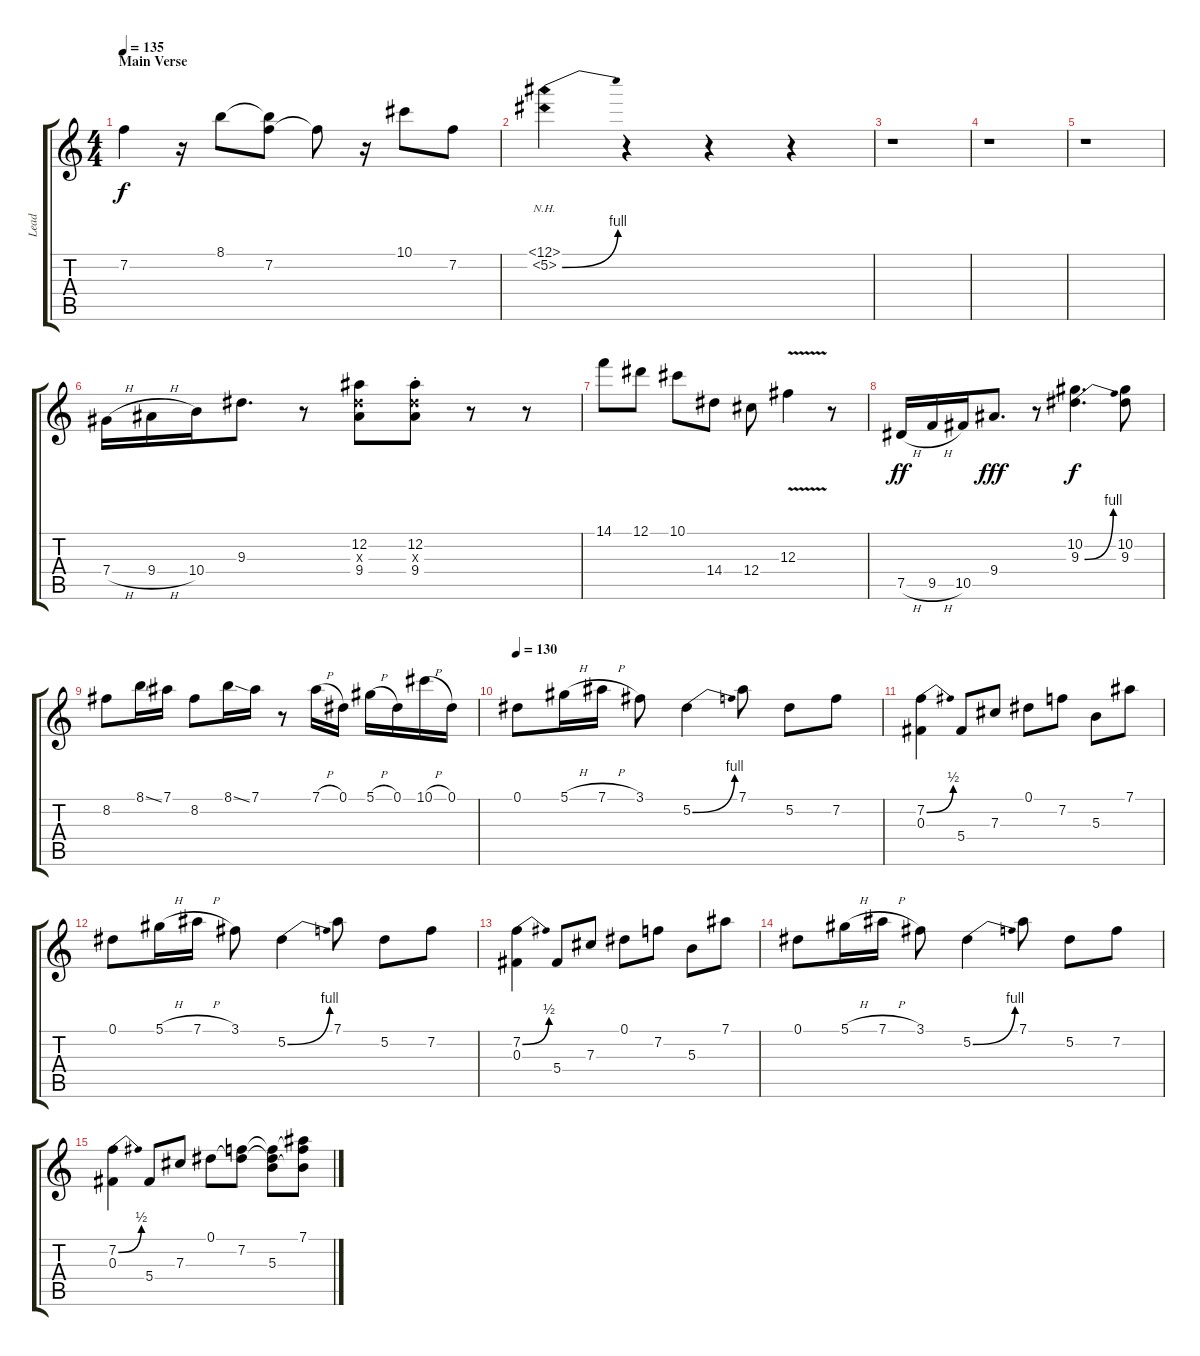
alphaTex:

\track ("Lead" "Lead") {instrument overdrivenguitar}
\staff {score tabs}
\tuning (Eb4 Bb3 Gb3 Db3 Ab2 Eb2) {hide}
\ts (4 4)
\section ("" "Main Verse")
\tempo 135
\clef g2
\ks c
7.2{t}.4{dy f} r.16 8.1.8 (8.1{t} 7.2).8 7.2{t}.8 r.16 10.1.8 7.2.8 |
(0.1{nh} 5.2{be (bend 0 0 60 4) nh}).4 r.4 r.4 r.4 |
r.1 |
r.1 |
r.1 |
7.4{h}.16 9.4{h}.16 10.4.16 9.3.8{d} r.8 (12.2 9.3{x} 9.4).8 (12.2{st} 9.3{st x} 9.4{st}).8 r.8 r.8 |
14.1.8 12.1.8 10.1.8 14.4.8 12.4.8 12.3{v}.4 r.8 |
7.5{h}.16{dy ff} 9.5{h}.16 10.5.16 9.4.8{d dy fff} r.8 (10.2 9.3{be (bend 0 0 60 4)}).4{d dy f} (10.2 9.3).8 |
8.2.8 8.1{ss}.16 7.1.16 8.2.8 8.1{ss}.16 7.1.16 r.8 7.1{h}.16 0.1.16 5.1{h}.16 0.1.16 10.1{h}.16 0.1.16 |
\tempo 130
0.1.8 5.1{h}.16 7.1{h}.16 3.1.8 5.2{be (bend 0 0 60 4)}.4 7.1.8 5.2.8 7.2.8 |
(7.2{be (bend 0 0 60 2)} 0.3).4 5.4.8 7.3.8 0.1.8 7.2.8 5.3.8 7.1.8 |
0.1.8 5.1{h}.16 7.1{h}.16 3.1.8 5.2{be (bend 0 0 60 4)}.4 7.1.8 5.2.8 7.2.8 |
(7.2{be (bend 0 0 60 2)} 0.3).4 5.4.8 7.3.8 0.1.8 7.2.8 5.3.8 7.1.8 |
0.1.8 5.1{h}.16 7.1{h}.16 3.1.8 5.2{be (bend 0 0 60 4)}.4 7.1.8 5.2.8 7.2.8 |
(7.2{be (bend 0 0 60 2)} 0.3).4 5.4.8 7.3.8 0.1.8 (0.1{t} 7.2).8 (0.1{t} 7.2{t} 5.3).8 (7.1 7.2{t} 5.3{t}).8
